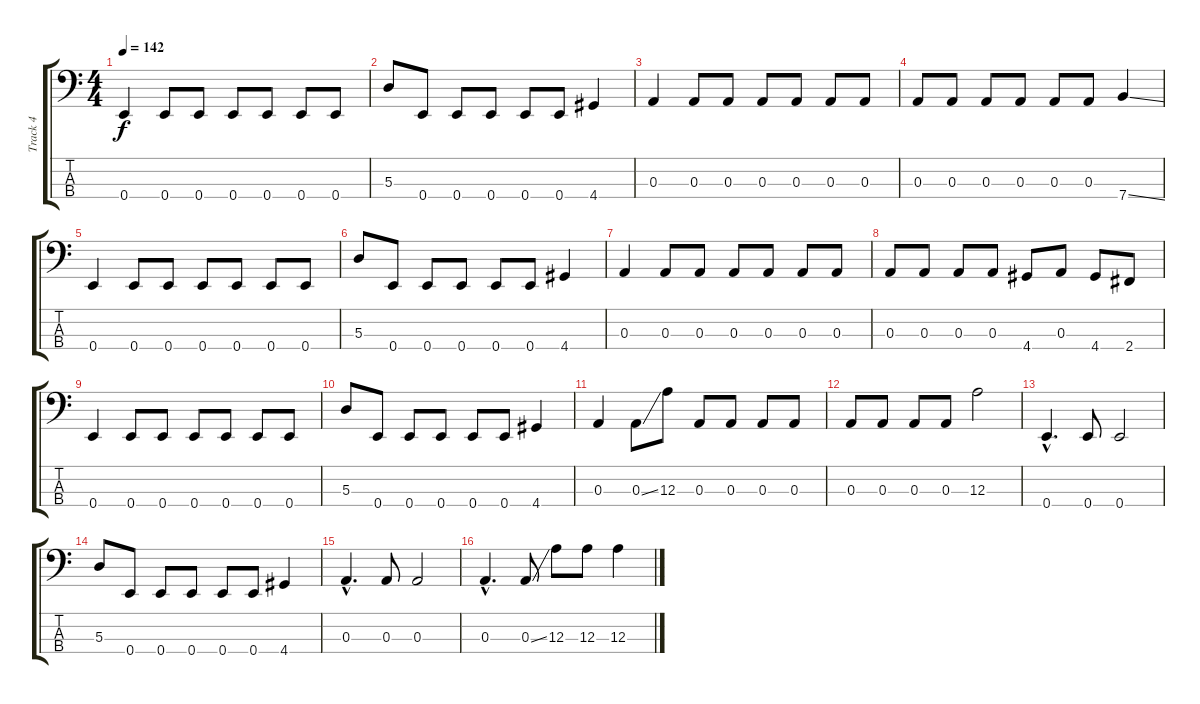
\track ("Track 4" "Track 4") {instrument electricbassfinger}
\staff {score tabs}
\tuning (G2 D2 A1 E1) {hide}
\ts (4 4)
\tempo 142
\clef f4
\ks c
0.4.4{dy f} 0.4.8 0.4.8 0.4.8 0.4.8 0.4.8 0.4.8 |
5.3.8 0.4.8 0.4.8 0.4.8 0.4.8 0.4.8 4.4.4 |
0.3.4 0.3.8 0.3.8 0.3.8 0.3.8 0.3.8 0.3.8 |
0.3.8 0.3.8 0.3.8 0.3.8 0.3.8 0.3.8 7.4{ss}.4 |
0.4.4 0.4.8 0.4.8 0.4.8 0.4.8 0.4.8 0.4.8 |
5.3.8 0.4.8 0.4.8 0.4.8 0.4.8 0.4.8 4.4.4 |
0.3.4 0.3.8 0.3.8 0.3.8 0.3.8 0.3.8 0.3.8 |
0.3.8 0.3.8 0.3.8 0.3.8 4.4.8 0.3.8 4.4.8 2.4.8 |
0.4.4 0.4.8 0.4.8 0.4.8 0.4.8 0.4.8 0.4.8 |
5.3.8 0.4.8 0.4.8 0.4.8 0.4.8 0.4.8 4.4.4 |
0.3.4 0.3{ss}.8 12.3.8 0.3.8 0.3.8 0.3.8 0.3.8 |
0.3.8 0.3.8 0.3.8 0.3.8 12.3.2 |
0.4{hac}.4{d} 0.4.8 0.4.2 |
5.3.8 0.4.8 0.4.8 0.4.8 0.4.8 0.4.8 4.4.4 |
0.3{hac}.4{d} 0.3.8 0.3.2 |
0.3{hac}.4{d} 0.3{ss}.8 12.3.8 12.3.8 12.3.4
